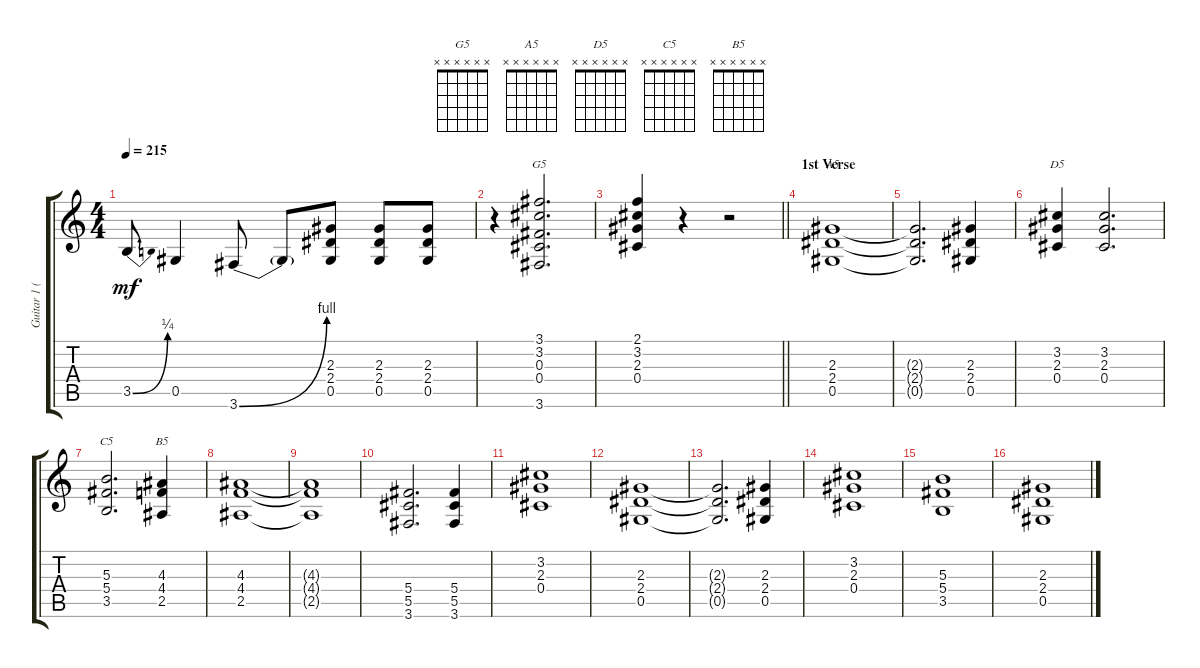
\track ("Guitar 1 (Slash)" "Guitar 1 (") {instrument overdrivenguitar}
\staff {score tabs}
\tuning (Eb4 Bb3 Gb3 Db3 Ab2 Eb2) {hide}
\chord ("G5" x x x x x x)
\chord ("A5" x x x x x x)
\chord ("D5" x x x x x x)
\chord ("C5" x x x x x x)
\chord ("B5" x x x x x x)
\ts (4 4)
\tempo 215
\clef g2
\ks c
3.5{be (bend 0 0 60 1)}.8{dy mf} 0.5.4 3.6{be (bend 0 0 60 4)}.8 3.6{t}.8 (2.3 2.4 0.5).8 (2.3 2.4 0.5).8 (2.3 2.4 0.5).8 |
r.4 (3.1 3.2 0.3 0.4 3.6).2{d ch "G5"} |
\barLineRight lightlight
(2.1 3.2 2.3 0.4).4 r.4 r.2 |
\section ("" "1st Verse")
(2.3 2.4 0.5).1{ch "A5"} |
(2.3{t} 2.4{t} 0.5{t}).2{d} (2.3 2.4 0.5).4 |
(3.2 2.3 0.4).4{ch "D5"} (3.2 2.3 0.4).2{d} |
(5.3 5.4 3.5).2{d ch "C5"} (4.3 4.4 2.5).4{ch "B5"} |
(4.3 4.4 2.5).1 |
(4.3{t} 4.4{t} 2.5{t}).1 |
(5.4 5.5 3.6).2{d} (5.4 5.5 3.6).4 |
(3.2 2.3 0.4).1 |
(2.3 2.4 0.5).1 |
(2.3{t} 2.4{t} 0.5{t}).2{d} (2.3 2.4 0.5).4 |
(3.2 2.3 0.4).1 |
(5.3 5.4 3.5).1 |
(2.3 2.4 0.5).1
